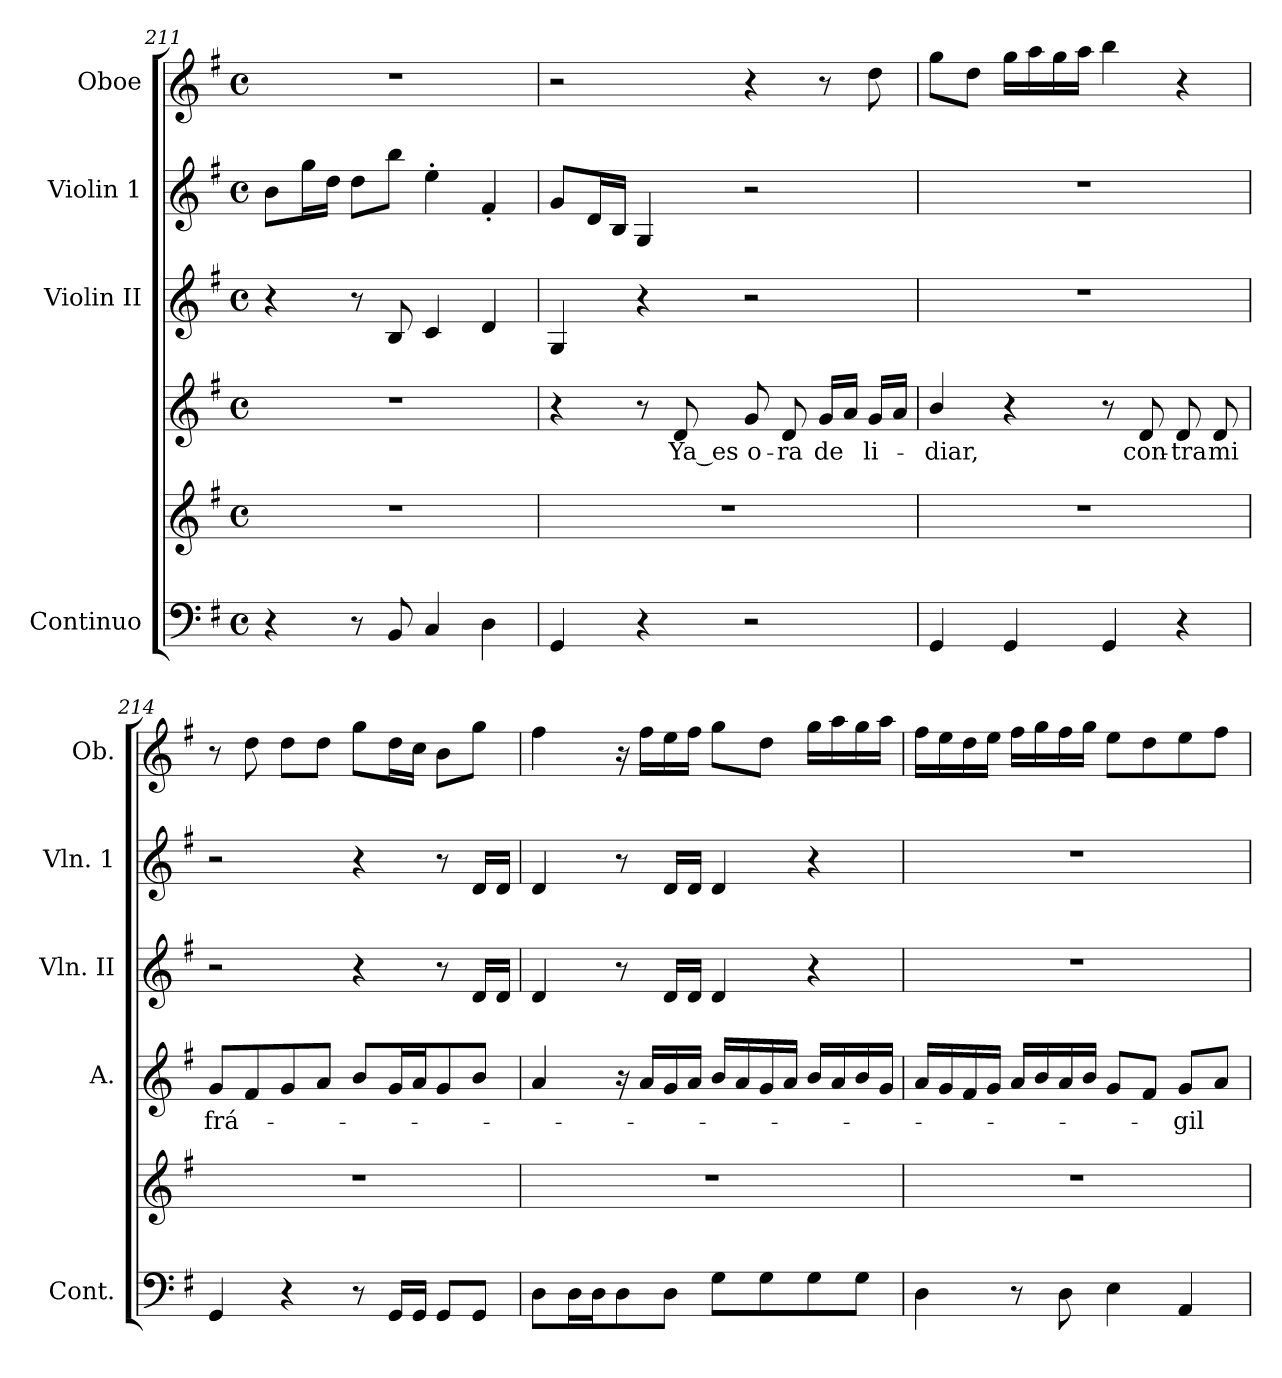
**kern	**kern	**kern	**text	**kern	**kern	**kern
*part5	*part5	*part4	*part4	*part3	*part2	*part1
*staff6	*staff5	*staff4	*staff4	*staff3	*staff2	*staff1
*I"Continuo	*	*I""Contr- alto"	*	*I"Violin II	*I"Violin 1	*I"Oboe
*I'Cont.	*	*I'A.	*	*I'Vln. II	*I'Vln. 1	*I'Ob.
*clefF4	*clefG2	*clefG2	*	*clefG2	*clefG2	*clefG2
*k[f#]	*k[f#]	*k[f#]	*	*k[f#]	*k[f#]	*k[f#]
*G:	*G:	*G:	*	*G:	*G:	*G:
*M4/4	*M4/4	*M4/4	*	*M4/4	*M4/4	*M4/4
*met(c)	*met(c)	*met(c)	*	*met(c)	*met(c)	*met(c)
=211	=211	=211	=211	=211	=211	=211
4r	1r	1r	.	4r	8bi\L	1r
.	.	.	.	.	16ggi\L	.
.	.	.	.	.	16ddi\JJ	.
8r	.	.	.	8r	8ddi\L	.
8BBi/	.	.	.	8Bi/	8bbi\J	.
4Ci/	.	.	.	4ci/	4ee'i\	.
4Di\	.	.	.	4di/	4f#'i/	.
!!LO:LB:g=z
=212	=212	=212	=212	=212	=212	=212
4GGi/	1r	4r	.	4Gi/	8gi/L	2r
.	.	.	.	.	16di/L	.
.	.	.	.	.	16Bi/JJ	.
4r	.	8r	.	4r	4Gi/	.
!	!	!	!LO:LY:b:color=#000000	!	!	!
.	.	8di/	Ya_es	.	.	.
!	!	!	!LO:LY:b:color=#000000	!	!	!
2r	.	8gi/	o-	2r	2r	4r
!	!	!	!LO:LY:b:color=#000000	!	!	!
.	.	8di/	-ra	.	.	.
!	!	!	!LO:LY:b:color=#000000	!	!	!
.	.	16gi/LL	de	.	.	8r
.	.	16ai/JJ	.	.	.	.
!	!	!	!LO:LY:b:color=#000000	!	!	!
.	.	16gi/LL	li-	.	.	8ddi\
.	.	16ai/JJ	.	.	.	.
=213	=213	=213	=213	=213	=213	=213
!	!	!	!LO:LY:b:color=#000000	!	!	!
4GGi/	1r	4bi/	-diar,	1r	1r	8ggi\L
.	.	.	.	.	.	8ddi\J
4GGi/	.	4r	.	.	.	16ggi\LL
.	.	.	.	.	.	16aai\
.	.	.	.	.	.	16ggi\
.	.	.	.	.	.	16aai\JJ
4GGi/	.	8r	.	.	.	4bbi\
!	!	!	!LO:LY:b:color=#000000	!	!	!
.	.	8di/	con-	.	.	.
!	!	!	!LO:LY:b:color=#000000	!	!	!
4r	.	8di/	-tra	.	.	4r
!	!	!	!LO:LY:b:color=#000000	!	!	!
.	.	8di/	mi	.	.	.
=214	=214	=214	=214	=214	=214	=214
!	!	!	!LO:LY:b:color=#000000	!	!	!
4GGi/	1r	8gi/L	frá-	2r	2r	8r
.	.	8f#i/	.	.	.	8ddi\
4r	.	8gi/	.	.	.	8ddi\L
.	.	8ai/J	.	.	.	8ddi\J
8r	.	8bi/L	.	4r	4r	8ggi\L
16GGi/LL	.	16gi/L	.	.	.	16ddi\L
16GGi/JJ	.	16ai/J	.	.	.	16cci\JJ
8GGi/L	.	8gi/	.	8r	8r	8bi\L
8GGi/J	.	8bi/J	.	16di/LL	16di/LL	8ggi\J
.	.	.	.	16di/JJ	16di/JJ	.
!!LO:LB:g=z
=215	=215	=215	=215	=215	=215	=215
8Di\L	1r	4ai/	.	4di/	4di/	4ff#i\
16Di\L	.	.	.	.	.	.
16Di\J	.	.	.	.	.	.
8Di\	.	16r	.	8r	8r	16r
.	.	16ai/LL	.	.	.	16ff#i\LL
8Di\J	.	16gi/	.	16di/LL	16di/LL	16eei\
.	.	16ai/JJ	.	16di/JJ	16di/JJ	16ff#i\JJ
8Gi\L	.	16bi/LL	.	4di/	4di/	8ggi\L
.	.	16ai/	.	.	.	.
8Gi\	.	16gi/	.	.	.	8ddi\J
.	.	16ai/JJ	.	.	.	.
8Gi\	.	16bi/LL	.	4r	4r	16ggi\LL
.	.	16ai/	.	.	.	16aai\
8Gi\J	.	16bi/	.	.	.	16ggi\
.	.	16gi/JJ	.	.	.	16aai\JJ
=216	=216	=216	=216	=216	=216	=216
4Di\	1r	16ai/LL	.	1r	1r	16ff#i\LL
.	.	16gi/	.	.	.	16eei\
.	.	16f#i/	.	.	.	16ddi\
.	.	16gi/JJ	.	.	.	16eei\JJ
8r	.	16ai/LL	.	.	.	16ff#i\LL
.	.	16bi/	.	.	.	16ggi\
8Di\	.	16ai/	.	.	.	16ff#i\
.	.	16bi/JJ	.	.	.	16ggi\JJ
4Ei\	.	8gi/L	.	.	.	8eei\L
.	.	8f#i/J	.	.	.	8ddi\
!	!	!	!LO:LY:b:color=#000000	!	!	!
4AAi/	.	8gi/L	-gil	.	.	8eei\
.	.	8ai/J	.	.	.	8ff#i\J
=	=	=	=	=	=	=
*-	*-	*-	*-	*-	*-	*-
